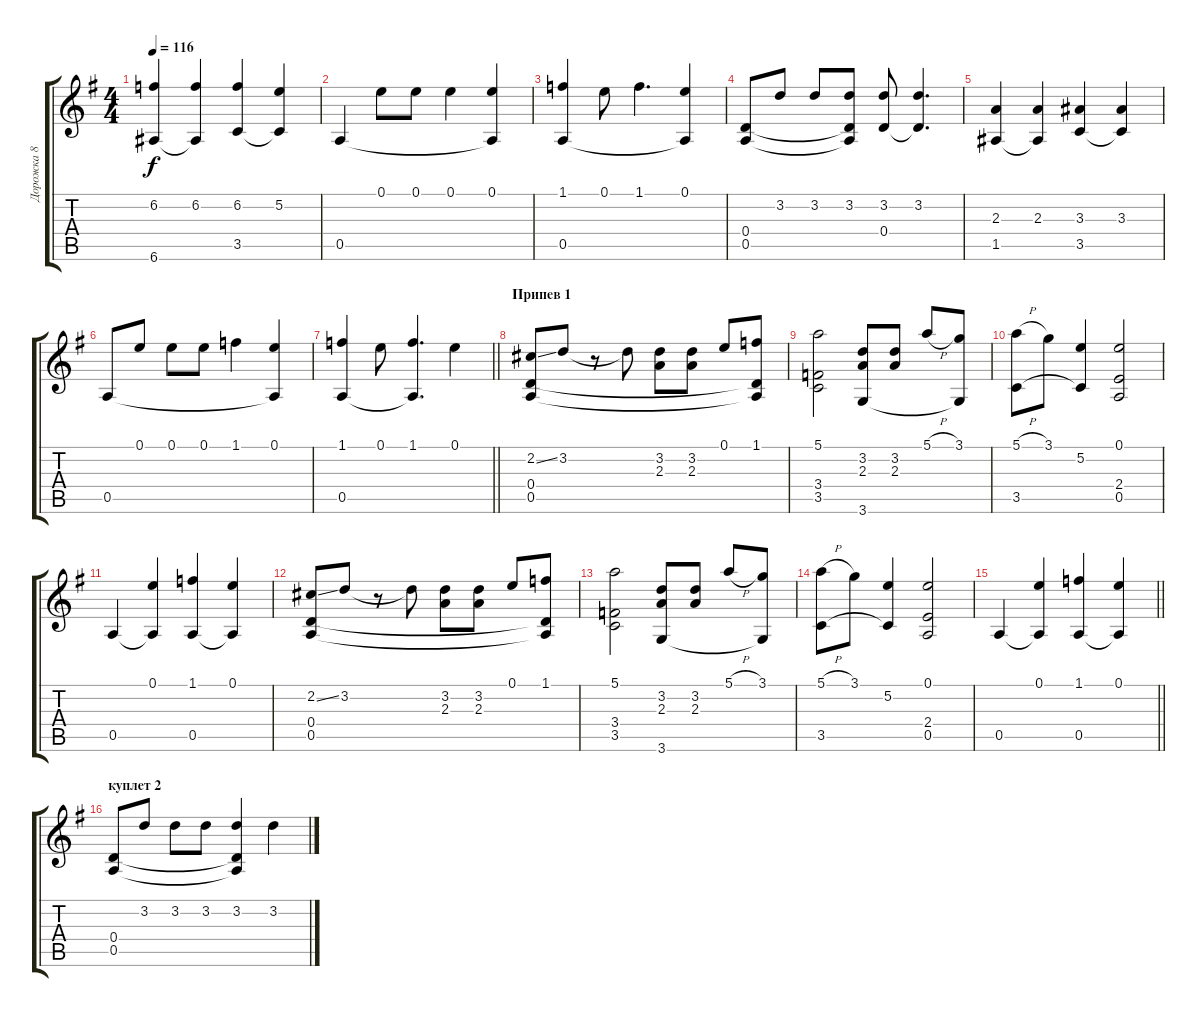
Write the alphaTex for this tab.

\track ("Дорожка 8" "Дорожка 8") {instrument acousticguitarsteel}
\staff {score tabs}
\tuning (E4 B3 G3 D3 A2 E2) {hide}
\ts (4 4)
\tempo 116
\clef g2
\ks eminor
(6.2 6.6).4{dy f} (6.2 6.6{t}).4 (6.2 3.5).4 (5.2 3.5{t}).4 |
0.5.4 0.1.8 0.1.8 0.1.4 (0.1 0.5{t}).4 |
(1.1 0.5).4 0.1.8 1.1.4{d} (0.1 0.5{t}).4 |
(0.4 0.5).8 3.2.8 3.2.8 (3.2 0.4{t} 0.5{t}).8 (3.2 0.4).8 (3.2 0.4{t}).4{d} |
(2.3 1.5).4 (2.3 1.5{t}).4 (3.3 3.5).4 (3.3 3.5{t}).4 |
0.5.8 0.1.8 0.1.8 0.1.8 1.1.4 (0.1 0.5{t}).4 |
\barLineRight lightlight
(1.1 0.5).4 0.1.8 (1.1 0.5{t}).4{d} 0.1.4 |
\section ("" "Припев 1")
(2.2{ss} 0.4 0.5).8 3.2.8 r.8 3.2{t}.8 (3.2 2.3).8 (3.2 2.3).8 0.1.8 (1.1 0.4{t} 0.5{t}).8 |
(5.1 3.4 3.5).2 (3.2 2.3 3.6).8 (3.2 2.3).8 5.1{h}.8 (3.1 3.6{t}).8 |
(5.1{h} 3.5).8 3.1.8 (5.2 3.5{t}).4 (0.1 2.4 0.5).2 |
0.5.4 (0.1 0.5{t}).4 (1.1 0.5).4 (0.1 0.5{t}).4 |
(2.2{ss} 0.4 0.5).8 3.2.8 r.8 3.2{t}.8 (3.2 2.3).8 (3.2 2.3).8 0.1.8 (1.1 0.4{t} 0.5{t}).8 |
(5.1 3.4 3.5).2 (3.2 2.3 3.6).8 (3.2 2.3).8 5.1{h}.8 (3.1 3.6{t}).8 |
(5.1{h} 3.5).8 3.1.8 (5.2 3.5{t}).4 (0.1 2.4 0.5).2 |
\barLineRight lightlight
0.5.4 (0.1 0.5{t}).4 (1.1 0.5).4 (0.1 0.5{t}).4 |
\section ("" "куплет 2")
(0.4 0.5).8 3.2.8 3.2.8 3.2.8 (3.2 0.4{t} 0.5{t}).4 3.2.4
